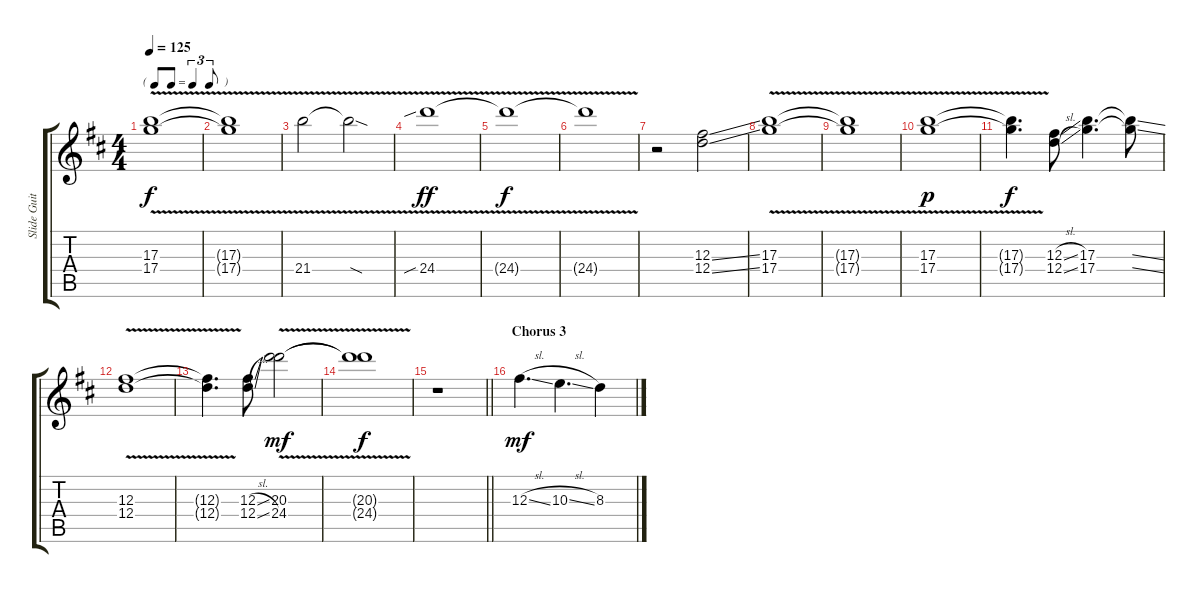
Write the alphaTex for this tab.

\track ("Slide Guitar" "Slide Guit") {instrument overdrivenguitar}
\staff {score tabs}
\tuning (D4 A3 Gb3 D3 A2 D2) {hide}
\ts (4 4)
\tf triplet8th
\tempo 125
\clef g2
\ks d
(17.3{v t} 17.4{v t}).1{dy f} |
(17.3{v t} 17.4{v t}).1 |
21.4{v}.2 21.4{sod t}.2 |
24.4{v sib}.1{dy ff} |
24.4{v t}.1{dy f} |
24.4{v t}.1 |
r.2 (12.3{ss} 12.4{ss}).2 |
(17.3{v} 17.4{v}).1 |
(17.3{v t} 17.4{v t}).1 |
(17.3{v} 17.4{v}).1{dy p} |
(17.3{v t} 17.4{v t}).4{d dy f} (12.3{sl} 12.4{sl}).8 (17.3 17.4).4{d} (17.3{ss t} 17.4{ss t}).8 |
(12.3{v} 12.4{v}).1 |
(12.3{v t} 12.4{v t}).4{d} (12.3{sl} 12.4{sl}).8 (20.3{v} 24.4{v}).2{dy mf} |
(20.3{t} 24.4{t}).1{dy f} |
\barLineRight lightlight
r.1 |
\section ("" "Chorus 3")
12.3{sl}.4{d dy mf volume 2} 10.3{sl}.4{d} 8.3{ss}.4
